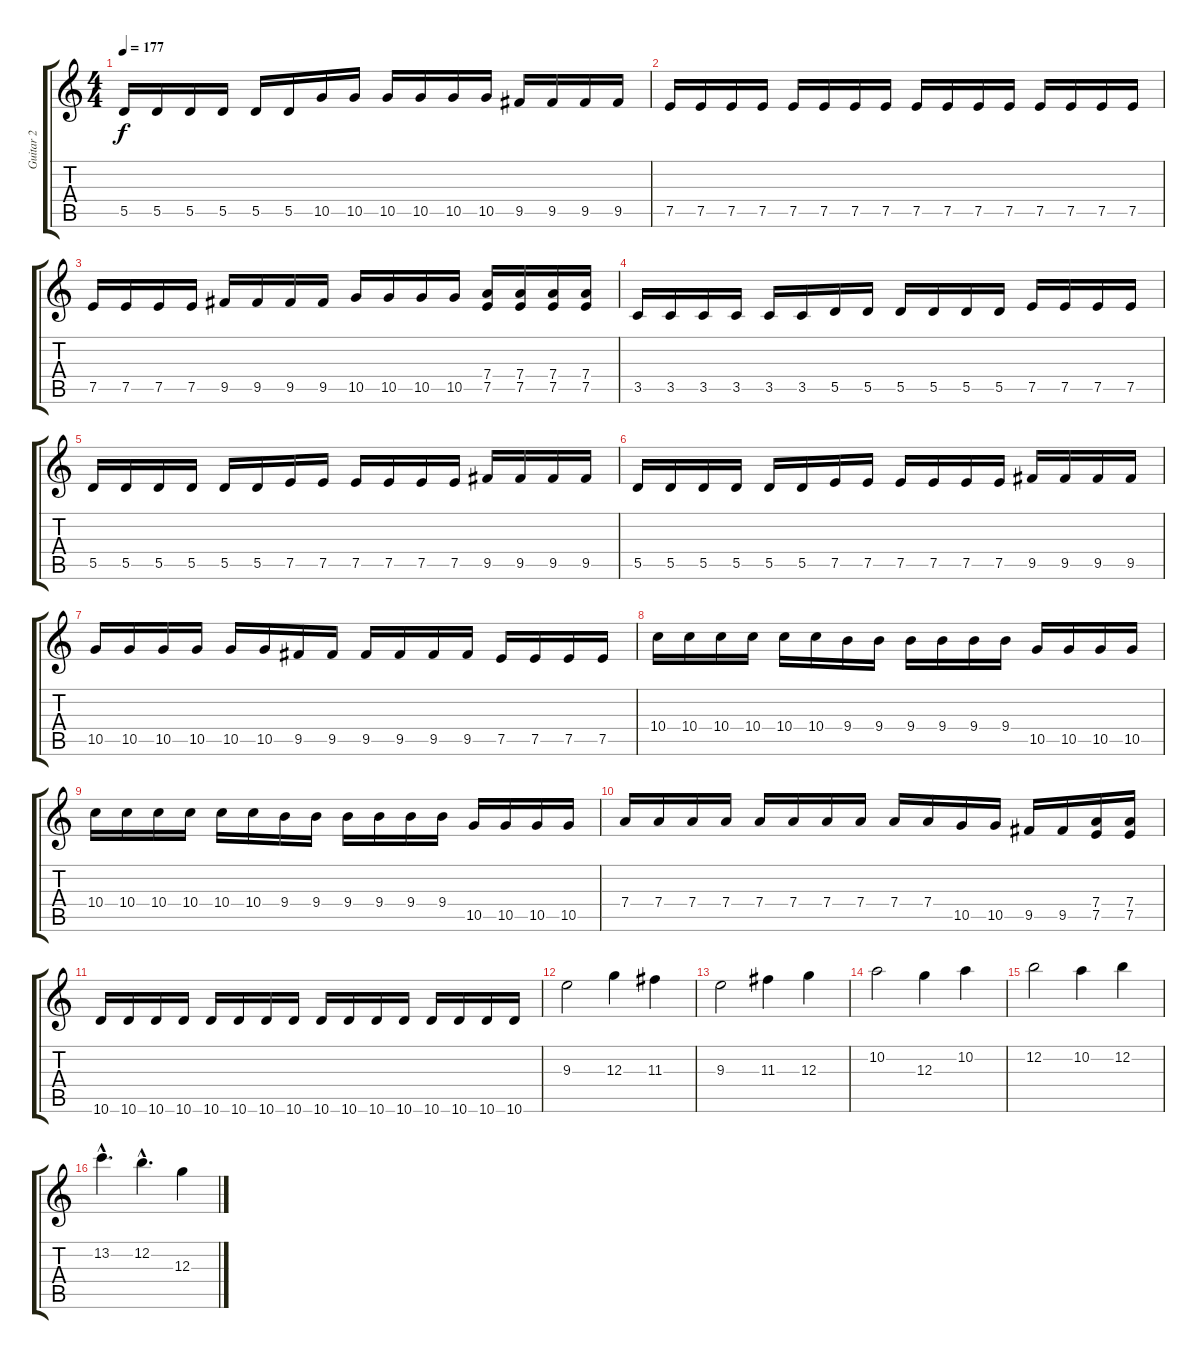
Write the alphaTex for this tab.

\track ("Guitar 2" "Guitar 2") {instrument distortionguitar}
\staff {score tabs}
\tuning (E4 B3 G3 D3 A2 E2) {hide}
\ts (4 4)
\tempo 177
\clef g2
\ks c
5.5.16{dy f} 5.5.16 5.5.16 5.5.16 5.5.16 5.5.16 10.5.16 10.5.16 10.5.16 10.5.16 10.5.16 10.5.16 9.5.16 9.5.16 9.5.16 9.5.16 |
7.5.16 7.5.16 7.5.16 7.5.16 7.5.16 7.5.16 7.5.16 7.5.16 7.5.16 7.5.16 7.5.16 7.5.16 7.5.16 7.5.16 7.5.16 7.5.16 |
7.5.16 7.5.16 7.5.16 7.5.16 9.5.16 9.5.16 9.5.16 9.5.16 10.5.16 10.5.16 10.5.16 10.5.16 (7.4 7.5).16 (7.4 7.5).16 (7.4 7.5).16 (7.4 7.5).16 |
3.5.16 3.5.16 3.5.16 3.5.16 3.5.16 3.5.16 5.5.16 5.5.16 5.5.16 5.5.16 5.5.16 5.5.16 7.5.16 7.5.16 7.5.16 7.5.16 |
5.5.16 5.5.16 5.5.16 5.5.16 5.5.16 5.5.16 7.5.16 7.5.16 7.5.16 7.5.16 7.5.16 7.5.16 9.5.16 9.5.16 9.5.16 9.5.16 |
5.5.16 5.5.16 5.5.16 5.5.16 5.5.16 5.5.16 7.5.16 7.5.16 7.5.16 7.5.16 7.5.16 7.5.16 9.5.16 9.5.16 9.5.16 9.5.16 |
10.5.16 10.5.16 10.5.16 10.5.16 10.5.16 10.5.16 9.5.16 9.5.16 9.5.16 9.5.16 9.5.16 9.5.16 7.5.16 7.5.16 7.5.16 7.5.16 |
10.4.16 10.4.16 10.4.16 10.4.16 10.4.16 10.4.16 9.4.16 9.4.16 9.4.16 9.4.16 9.4.16 9.4.16 10.5.16 10.5.16 10.5.16 10.5.16 |
10.4.16 10.4.16 10.4.16 10.4.16 10.4.16 10.4.16 9.4.16 9.4.16 9.4.16 9.4.16 9.4.16 9.4.16 10.5.16 10.5.16 10.5.16 10.5.16 |
7.4.16 7.4.16 7.4.16 7.4.16 7.4.16 7.4.16 7.4.16 7.4.16 7.4.16 7.4.16 10.5.16 10.5.16 9.5.16 9.5.16 (7.4 7.5).16 (7.4 7.5).16 |
10.6.16 10.6.16 10.6.16 10.6.16 10.6.16 10.6.16 10.6.16 10.6.16 10.6.16 10.6.16 10.6.16 10.6.16 10.6.16 10.6.16 10.6.16 10.6.16 |
9.3.2 12.3.4 11.3.4 |
9.3.2 11.3.4 12.3.4 |
10.2.2 12.3.4 10.2.4 |
12.2.2 10.2.4 12.2.4 |
13.2{hac}.4{d} 12.2{hac}.4{d} 12.3.4
